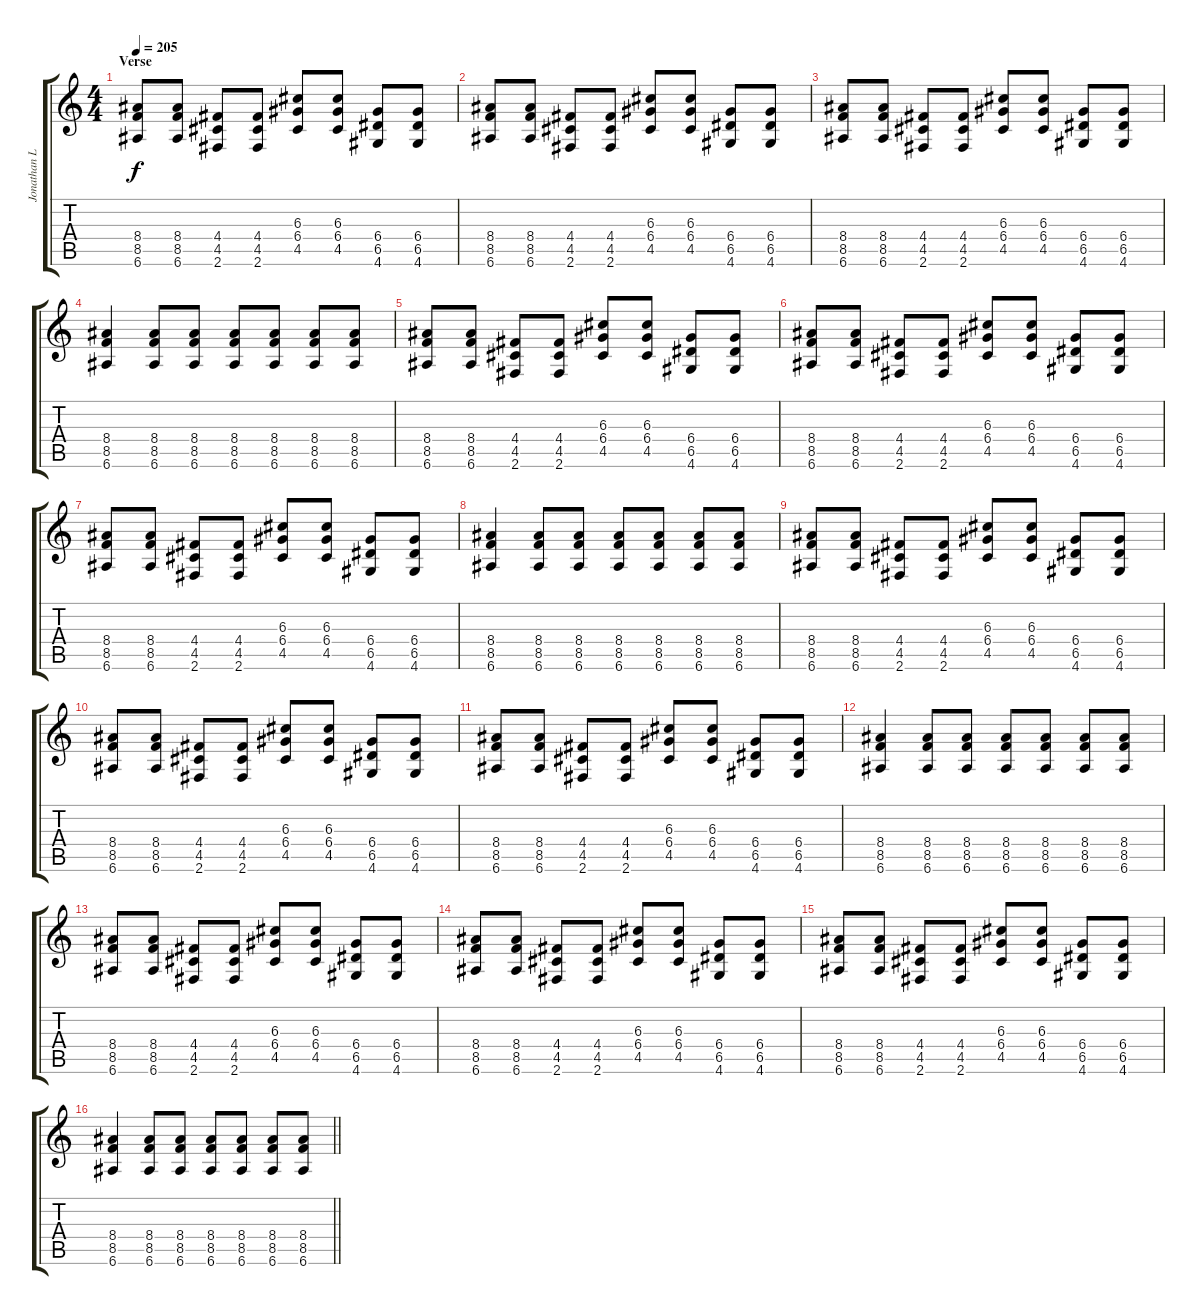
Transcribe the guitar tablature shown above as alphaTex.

\track ("Jonathan Le Landais" "Jonathan L") {instrument distortionguitar}
\staff {score tabs}
\tuning (E4 B3 G3 D3 A2 E2) {hide}
\ts (4 4)
\section ("" "Verse")
\tempo 205
\clef g2
\ks c
(8.4 8.5 6.6).8{dy f} (8.4 8.5 6.6).8 (4.4 4.5 2.6).8 (4.4 4.5 2.6).8 (6.3 6.4 4.5).8 (6.3 6.4 4.5).8 (6.4 6.5 4.6).8 (6.4 6.5 4.6).8 |
(8.4 8.5 6.6).8 (8.4 8.5 6.6).8 (4.4 4.5 2.6).8 (4.4 4.5 2.6).8 (6.3 6.4 4.5).8 (6.3 6.4 4.5).8 (6.4 6.5 4.6).8 (6.4 6.5 4.6).8 |
(8.4 8.5 6.6).8 (8.4 8.5 6.6).8 (4.4 4.5 2.6).8 (4.4 4.5 2.6).8 (6.3 6.4 4.5).8 (6.3 6.4 4.5).8 (6.4 6.5 4.6).8 (6.4 6.5 4.6).8 |
(8.4 8.5 6.6).4 (8.4 8.5 6.6).8 (8.4 8.5 6.6).8 (8.4 8.5 6.6).8 (8.4 8.5 6.6).8 (8.4 8.5 6.6).8 (8.4 8.5 6.6).8 |
(8.4 8.5 6.6).8 (8.4 8.5 6.6).8 (4.4 4.5 2.6).8 (4.4 4.5 2.6).8 (6.3 6.4 4.5).8 (6.3 6.4 4.5).8 (6.4 6.5 4.6).8 (6.4 6.5 4.6).8 |
(8.4 8.5 6.6).8 (8.4 8.5 6.6).8 (4.4 4.5 2.6).8 (4.4 4.5 2.6).8 (6.3 6.4 4.5).8 (6.3 6.4 4.5).8 (6.4 6.5 4.6).8 (6.4 6.5 4.6).8 |
(8.4 8.5 6.6).8 (8.4 8.5 6.6).8 (4.4 4.5 2.6).8 (4.4 4.5 2.6).8 (6.3 6.4 4.5).8 (6.3 6.4 4.5).8 (6.4 6.5 4.6).8 (6.4 6.5 4.6).8 |
(8.4 8.5 6.6).4 (8.4 8.5 6.6).8 (8.4 8.5 6.6).8 (8.4 8.5 6.6).8 (8.4 8.5 6.6).8 (8.4 8.5 6.6).8 (8.4 8.5 6.6).8 |
(8.4 8.5 6.6).8 (8.4 8.5 6.6).8 (4.4 4.5 2.6).8 (4.4 4.5 2.6).8 (6.3 6.4 4.5).8 (6.3 6.4 4.5).8 (6.4 6.5 4.6).8 (6.4 6.5 4.6).8 |
(8.4 8.5 6.6).8 (8.4 8.5 6.6).8 (4.4 4.5 2.6).8 (4.4 4.5 2.6).8 (6.3 6.4 4.5).8 (6.3 6.4 4.5).8 (6.4 6.5 4.6).8 (6.4 6.5 4.6).8 |
(8.4 8.5 6.6).8 (8.4 8.5 6.6).8 (4.4 4.5 2.6).8 (4.4 4.5 2.6).8 (6.3 6.4 4.5).8 (6.3 6.4 4.5).8 (6.4 6.5 4.6).8 (6.4 6.5 4.6).8 |
(8.4 8.5 6.6).4 (8.4 8.5 6.6).8 (8.4 8.5 6.6).8 (8.4 8.5 6.6).8 (8.4 8.5 6.6).8 (8.4 8.5 6.6).8 (8.4 8.5 6.6).8 |
(8.4 8.5 6.6).8 (8.4 8.5 6.6).8 (4.4 4.5 2.6).8 (4.4 4.5 2.6).8 (6.3 6.4 4.5).8 (6.3 6.4 4.5).8 (6.4 6.5 4.6).8 (6.4 6.5 4.6).8 |
(8.4 8.5 6.6).8 (8.4 8.5 6.6).8 (4.4 4.5 2.6).8 (4.4 4.5 2.6).8 (6.3 6.4 4.5).8 (6.3 6.4 4.5).8 (6.4 6.5 4.6).8 (6.4 6.5 4.6).8 |
(8.4 8.5 6.6).8 (8.4 8.5 6.6).8 (4.4 4.5 2.6).8 (4.4 4.5 2.6).8 (6.3 6.4 4.5).8 (6.3 6.4 4.5).8 (6.4 6.5 4.6).8 (6.4 6.5 4.6).8 |
\barLineRight lightlight
(8.4 8.5 6.6).4 (8.4 8.5 6.6).8 (8.4 8.5 6.6).8 (8.4 8.5 6.6).8 (8.4 8.5 6.6).8 (8.4 8.5 6.6).8 (8.4 8.5 6.6).8
